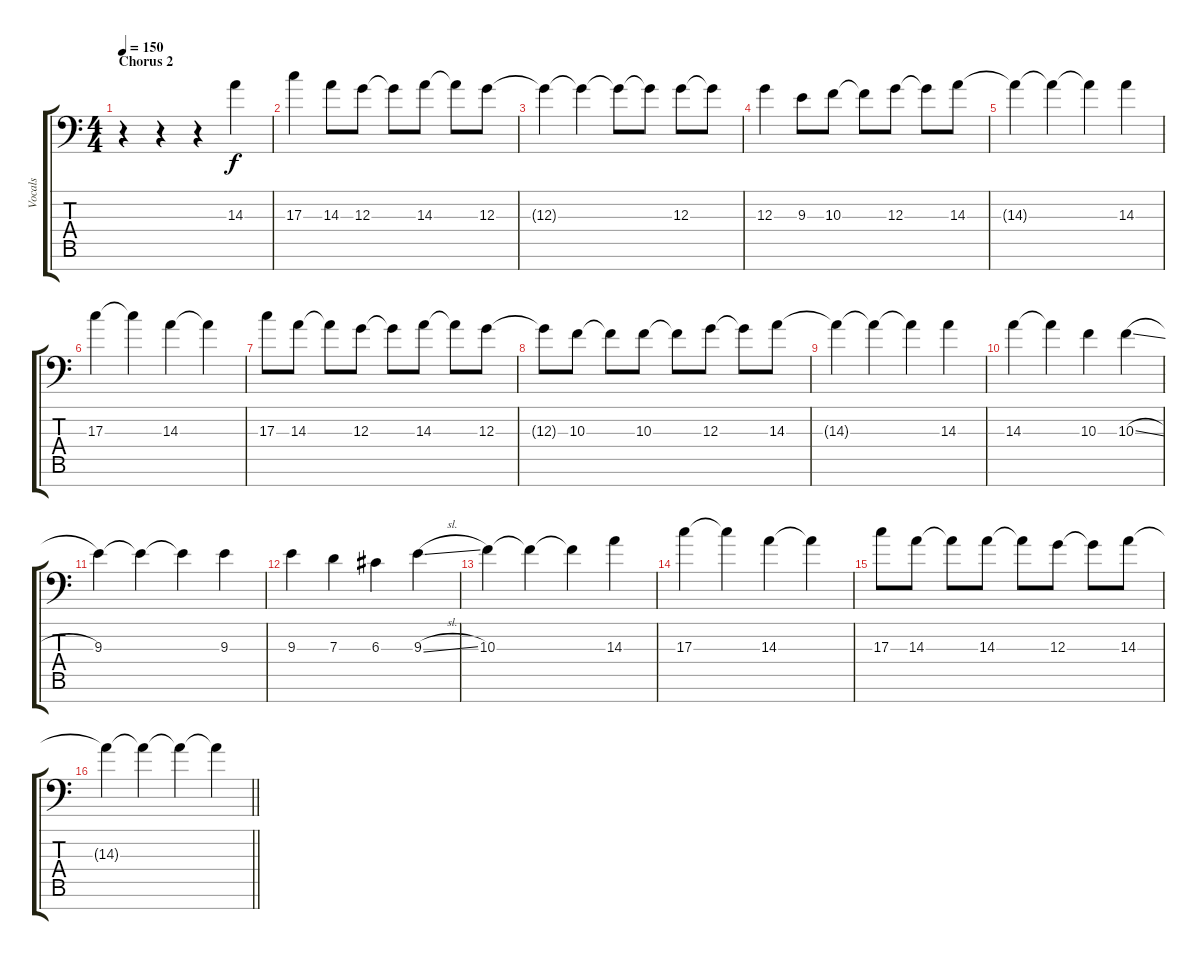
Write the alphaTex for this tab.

\track ("Vocals" "Vocals") {instrument cello}
\staff {score tabs}
\tuning (E4 B3 G3 D3 A2 E2 A1) {hide}
\ts (4 4)
\section ("" "Chorus 2")
\tempo 150
\clef f4
\ks c
r.4{dy f volume 8 instrument cello} r.4 r.4 14.3.4 |
17.3.4 14.3.8 12.3.8 12.3{t}.8 14.3.8 14.3{t}.8 12.3.8 |
12.3{t}.4 12.3{t}.4 12.3{t}.8 12.3{t}.8 12.3.8 12.3{t}.8 |
12.3.4 9.3.8 10.3.8 10.3{t}.8 12.3.8 12.3{t}.8 14.3.8 |
14.3{t}.4 14.3{t}.4 14.3{t}.4 14.3.4 |
17.3.4 17.3{t}.4 14.3.4 14.3{t}.4 |
17.3.8 14.3.8 14.3{t}.8 12.3.8 12.3{t}.8 14.3.8 14.3{t}.8 12.3.8 |
12.3{t}.8 10.3.8 10.3{t}.8 10.3.8 10.3{t}.8 12.3.8 12.3{t}.8 14.3.8 |
14.3{t}.4 14.3{t}.4 14.3{t}.4 14.3.4 |
14.3.4 14.3{t}.4 10.3.4 10.3{sl}.4 |
9.3.4 9.3{t}.4 9.3{t}.4 9.3.4 |
9.3.4 7.3.4 6.3.4 9.3{sl}.4 |
10.3.4 10.3{t}.4 10.3{t}.4 14.3.4 |
17.3.4 17.3{t}.4 14.3.4 14.3{t}.4 |
17.3.8 14.3.8 14.3{t}.8 14.3.8 14.3{t}.8 12.3.8 12.3{t}.8 14.3.8 |
\barLineRight lightlight
14.3{t}.4 14.3{t}.4 14.3{t}.4 14.3{t}.4
